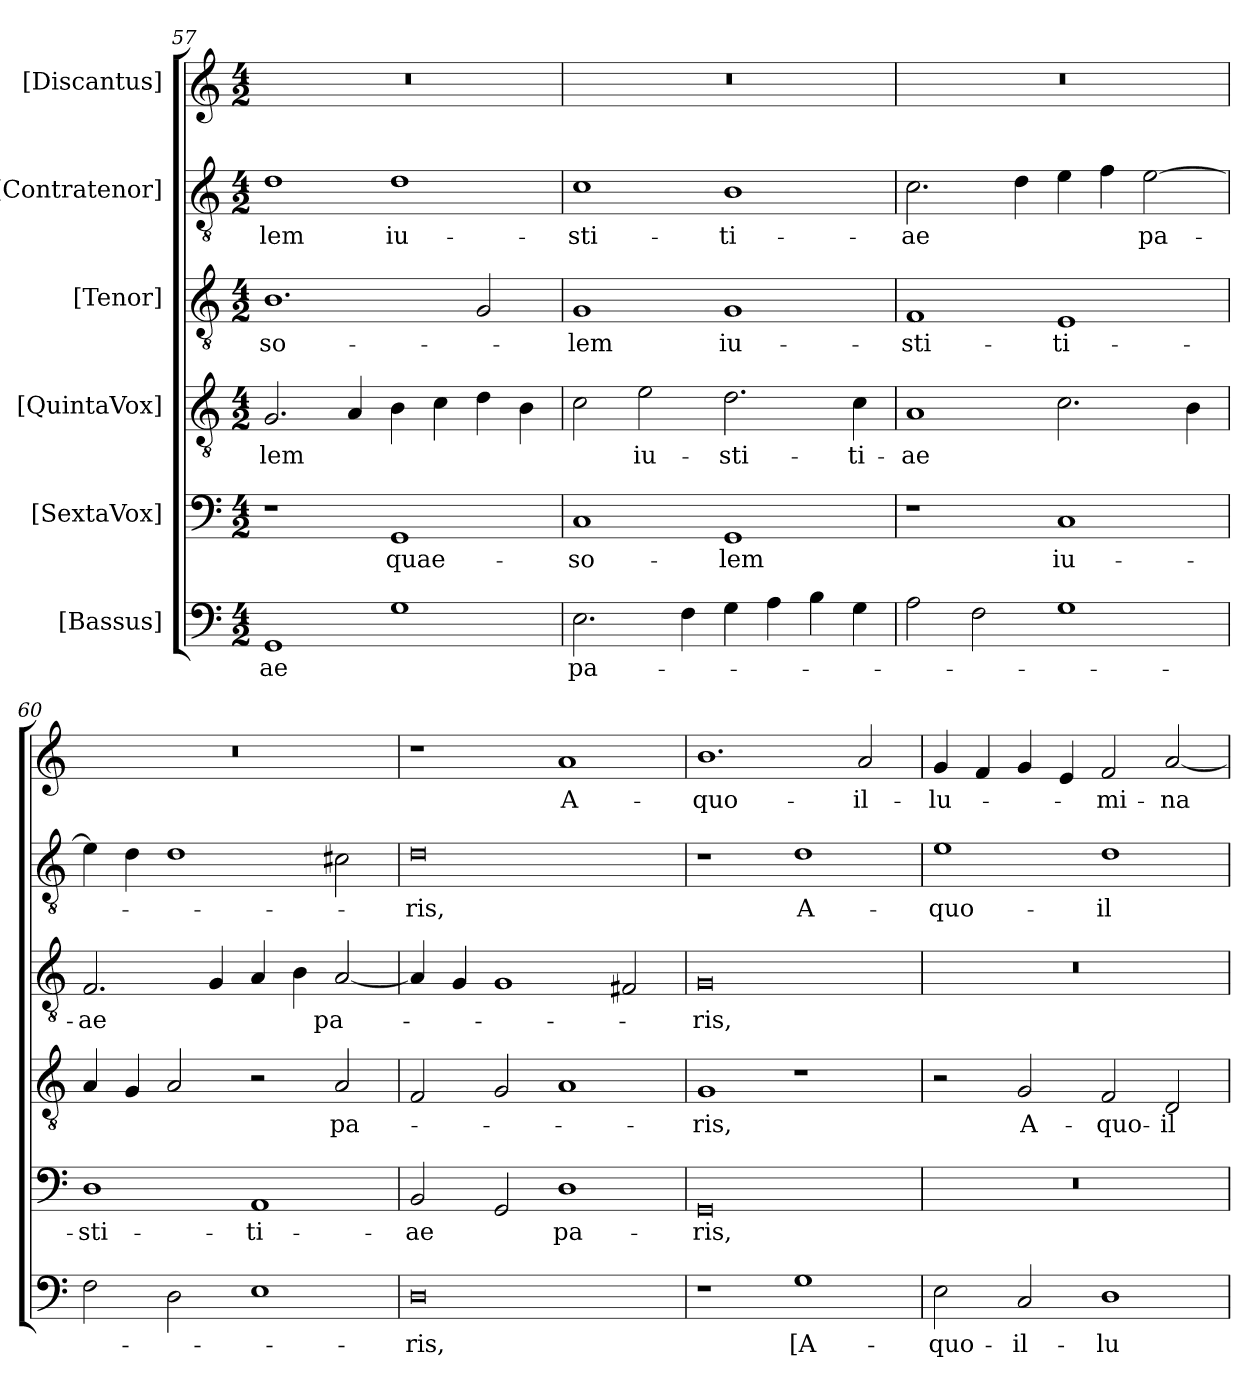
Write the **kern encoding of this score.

**kern	**text	**kern	**text	**kern	**text	**kern	**text	**kern	**text	**kern	**text
*part6	*part6	*part5	*part5	*part4	*part4	*part3	*part3	*part2	*part2	*part1	*part1
*staff6	*staff6	*staff5	*staff5	*staff4	*staff4	*staff3	*staff3	*staff2	*staff2	*staff1	*staff1
*I"[Bassus]	*	*I"[SextaVox]	*	*I"[QuintaVox]	*	*I"[Tenor]	*	*I"[Contratenor]	*	*I"[Discantus]	*
*clefF4	*	*clefF4	*	*clefGv2	*	*clefGv2	*	*clefGv2	*	*clefG2	*
*k[]	*	*k[]	*	*k[]	*	*k[]	*	*k[]	*	*k[]	*
*M4/2	*	*M4/2	*	*M4/2	*	*M4/2	*	*M4/2	*	*M4/2	*
=57	=57	=57	=57	=57	=57	=57	=57	=57	=57	=57	=57
1GG/	-ae	1r	.	2.G/	-lem	1.B\	so-	1d\	-lem	0r	.
.	.	.	.	4A/	.	.	.	.	.	.	.
1G\	.	1GG/	quae-	4B\	.	.	.	1d\	iu-	.	.
.	.	.	.	4c\	.	.	.	.	.	.	.
.	.	.	.	4d\	.	2G/	.	.	.	.	.
.	.	.	.	4B\	.	.	.	.	.	.	.
=58	=58	=58	=58	=58	=58	=58	=58	=58	=58	=58	=58
2.E\	pa-	1C/	so-	2c\	.	1G/	-lem	1c\	-sti-	0r	.
.	.	.	.	2e\	iu-	.	.	.	.	.	.
4F\	.	.	.	.	.	.	.	.	.	.	.
4G\	.	1GG/	-lem	2.d\	-sti-	1G/	iu-	1B\	-ti-	.	.
4A\	.	.	.	.	.	.	.	.	.	.	.
4B\	.	.	.	.	.	.	.	.	.	.	.
4G\	.	.	.	4c\	-ti-	.	.	.	.	.	.
=59	=59	=59	=59	=59	=59	=59	=59	=59	=59	=59	=59
2A\	.	1r	.	1A/	-ae	1F/	-sti-	2.c\	-ae	0r	.
2F\	.	.	.	.	.	.	.	.	.	.	.
.	.	.	.	.	.	.	.	4d\	.	.	.
1G\	.	1C/	iu-	2.c\	.	1E/	-ti-	4e\	.	.	.
.	.	.	.	.	.	.	.	4f\	.	.	.
.	.	.	.	.	.	.	.	[2e\	pa-	.	.
.	.	.	.	4B\	.	.	.	.	.	.	.
=60	=60	=60	=60	=60	=60	=60	=60	=60	=60	=60	=60
2F\	.	1D\	-sti-	4A/	.	2.F/	-ae	4e\]	.	0r	.
.	.	.	.	4G/	.	.	.	4d\	.	.	.
2D\	.	.	.	2A/	.	.	.	1d\	.	.	.
.	.	.	.	.	.	4G/	.	.	.	.	.
1E\	.	1AA/	-ti-	2r	.	4A/	.	.	.	.	.
.	.	.	.	.	.	4B\	.	.	.	.	.
.	.	.	.	2A/	pa-	[2A/	pa-	2c#X\	.	.	.
=61	=61	=61	=61	=61	=61	=61	=61	=61	=61	=61	=61
0D\	-ris,	2BB/	-ae	2F/	.	4A/]	.	0d\	-ris,	1r	.
.	.	.	.	.	.	4G/	.	.	.	.	.
.	.	2GG/	.	2G/	.	1G/	.	.	.	.	.
.	.	1D\	pa-	1A/	.	.	.	.	.	1a/	A-
.	.	.	.	.	.	2F#X/	.	.	.	.	.
=62	=62	=62	=62	=62	=62	=62	=62	=62	=62	=62	=62
1r	.	0GG/	-ris,	1G/	-ris,	0G/	-ris,	1r	.	1.b\	quo-
1G\	[A-	.	.	1r	.	.	.	1d\	A-	.	.
.	.	.	.	.	.	.	.	.	.	2a/	il-
=63	=63	=63	=63	=63	=63	=63	=63	=63	=63	=63	=63
2E\	quo-	0r	.	2r	.	0r	.	1e\	quo-	4g/	-lu-
.	.	.	.	.	.	.	.	.	.	4f/	.
2C/	il-	.	.	2G/	A-	.	.	.	.	4g/	.
.	.	.	.	.	.	.	.	.	.	4e/	.
1D\	-lu-	.	.	2F/	quo-	.	.	1d\	il-	2f/	-mi-
.	.	.	.	2D/	il-	.	.	.	.	[2a/	-na-
=	=	=	=	=	=	=	=	=	=	=	=
*-	*-	*-	*-	*-	*-	*-	*-	*-	*-	*-	*-
